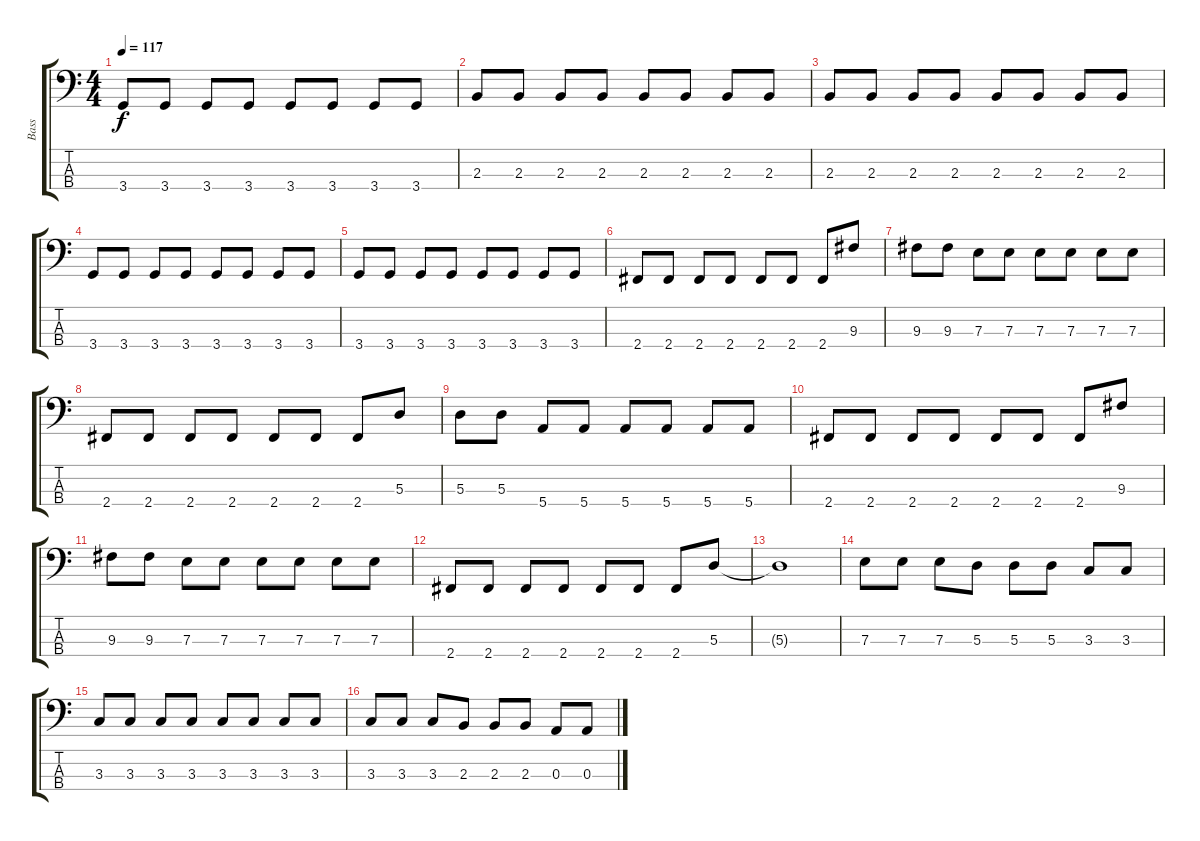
\track ("Bass" "Bass") {instrument electricbassfinger}
\staff {score tabs}
\tuning (G2 D2 A1 E1) {hide}
\ts (4 4)
\tempo 117
\clef f4
\ks c
3.4.8{dy f} 3.4.8 3.4.8 3.4.8 3.4.8 3.4.8 3.4.8 3.4.8 |
2.3.8 2.3.8 2.3.8 2.3.8 2.3.8 2.3.8 2.3.8 2.3.8 |
2.3.8 2.3.8 2.3.8 2.3.8 2.3.8 2.3.8 2.3.8 2.3.8 |
3.4.8 3.4.8 3.4.8 3.4.8 3.4.8 3.4.8 3.4.8 3.4.8 |
3.4.8 3.4.8 3.4.8 3.4.8 3.4.8 3.4.8 3.4.8 3.4.8 |
2.4.8 2.4.8 2.4.8 2.4.8 2.4.8 2.4.8 2.4.8 9.3.8 |
9.3.8 9.3.8 7.3.8 7.3.8 7.3.8 7.3.8 7.3.8 7.3.8 |
2.4.8 2.4.8 2.4.8 2.4.8 2.4.8 2.4.8 2.4.8 5.3.8 |
5.3.8 5.3.8 5.4.8 5.4.8 5.4.8 5.4.8 5.4.8 5.4.8 |
2.4.8 2.4.8 2.4.8 2.4.8 2.4.8 2.4.8 2.4.8 9.3.8 |
9.3.8 9.3.8 7.3.8 7.3.8 7.3.8 7.3.8 7.3.8 7.3.8 |
2.4.8 2.4.8 2.4.8 2.4.8 2.4.8 2.4.8 2.4.8 5.3.8 |
5.3{t}.1 |
7.3.8 7.3.8 7.3.8 5.3.8 5.3.8 5.3.8 3.3.8 3.3.8 |
3.3.8 3.3.8 3.3.8 3.3.8 3.3.8 3.3.8 3.3.8 3.3.8 |
3.3.8 3.3.8 3.3.8 2.3.8 2.3.8 2.3.8 0.3.8 0.3.8
